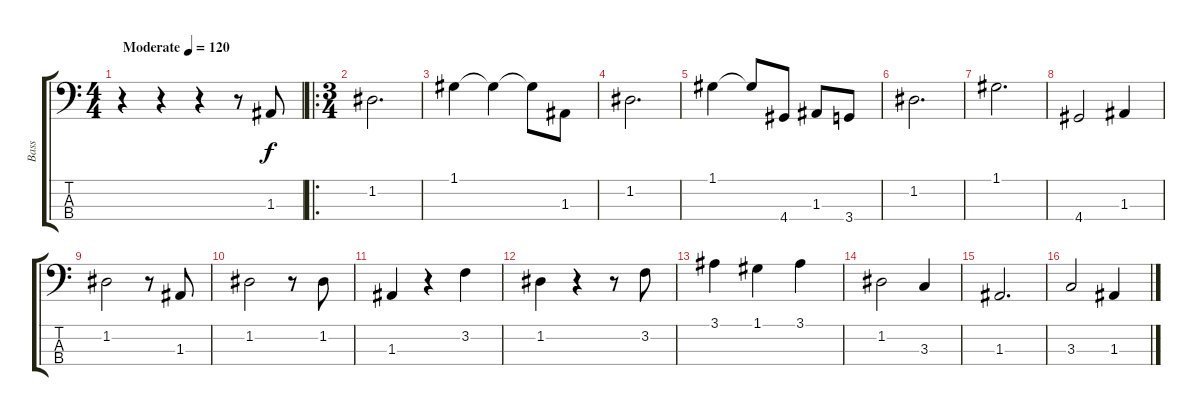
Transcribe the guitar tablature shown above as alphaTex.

\track ("Bass" "Bass") {instrument acousticbass}
\staff {score tabs}
\tuning (G2 D2 A1 E1) {hide}
\ts (4 4)
\tempo (120 "Moderate")
\clef f4
\ks c
r.4{dy f instrument acousticbass} r.4 r.4 r.8 1.3.8 |
\ro
\ts (3 4)
1.2.2{d} |
1.1.4 1.1{t}.4 1.1{t}.8 1.3.8 |
1.2.2{d} |
1.1.4 1.1{t}.8 4.4.8 1.3.8 3.4.8 |
1.2.2{d} |
1.1.2{d} |
4.4.2 1.3.4 |
1.2.2 r.8 1.3.8 |
1.2.2 r.8 1.2.8 |
1.3.4 r.4 3.2.4 |
1.2.4 r.4 r.8 3.2.8 |
3.1.4 1.1.4 3.1.4 |
1.2.2 3.3.4 |
1.3.2{d} |
3.3.2 1.3.4
